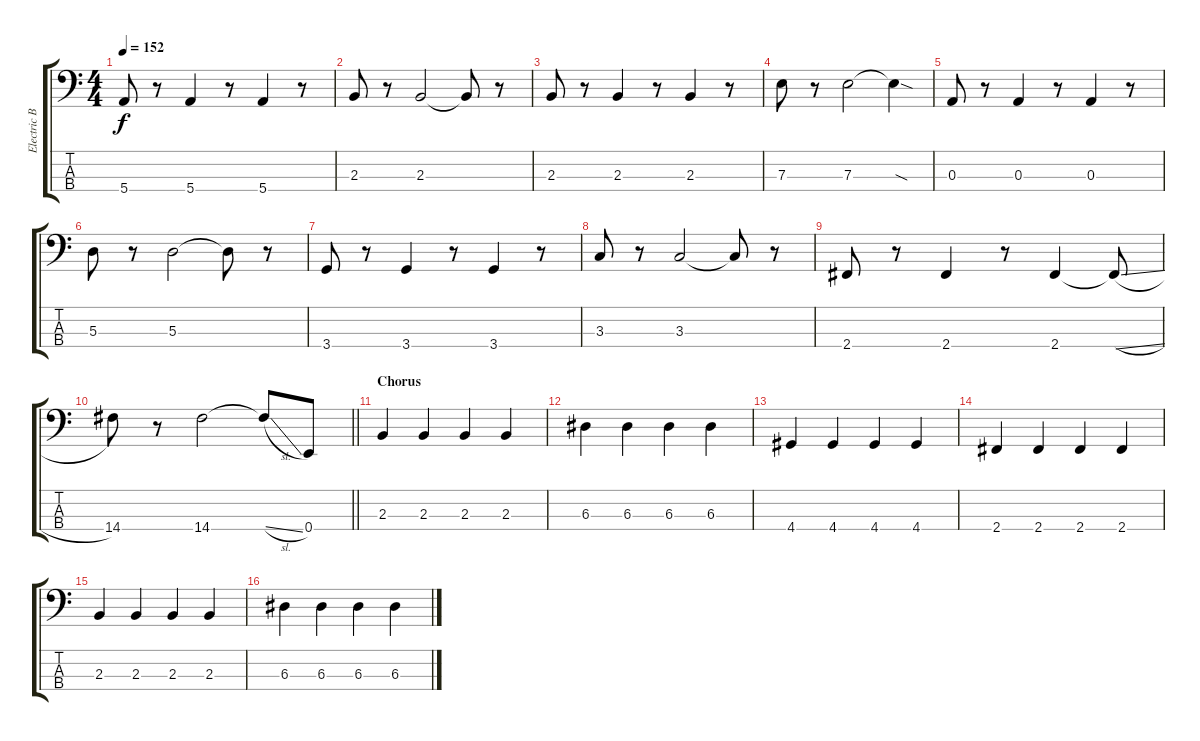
\track ("Electric Bass" "Electric B") {instrument electricbassfinger}
\staff {score tabs}
\tuning (G2 D2 A1 E1) {hide}
\ts (4 4)
\tempo 152
\clef f4
\ks c
5.4.8{dy f} r.8 5.4.4 r.8 5.4.4 r.8 |
2.3.8 r.8 2.3.2 2.3{t}.8 r.8 |
2.3.8 r.8 2.3.4 r.8 2.3.4 r.8 |
7.3.8 r.8 7.3.2 7.3{sod t}.4 |
0.3.8 r.8 0.3.4 r.8 0.3.4 r.8 |
5.3.8 r.8 5.3.2 5.3{t}.8 r.8 |
3.4.8 r.8 3.4.4 r.8 3.4.4 r.8 |
3.3.8 r.8 3.3.2 3.3{t}.8 r.8 |
2.4.8 r.8 2.4.4 r.8 2.4.4 2.4{sl t}.8 |
\barLineRight lightlight
14.4.8 r.8 14.4.2 14.4{sl t}.8 0.4.8 |
\section ("" "Chorus")
2.3.4 2.3.4 2.3.4 2.3.4 |
6.3.4 6.3.4 6.3.4 6.3.4 |
4.4.4 4.4.4 4.4.4 4.4.4 |
2.4.4 2.4.4 2.4.4 2.4.4 |
2.3.4 2.3.4 2.3.4 2.3.4 |
6.3.4 6.3.4 6.3.4 6.3.4
